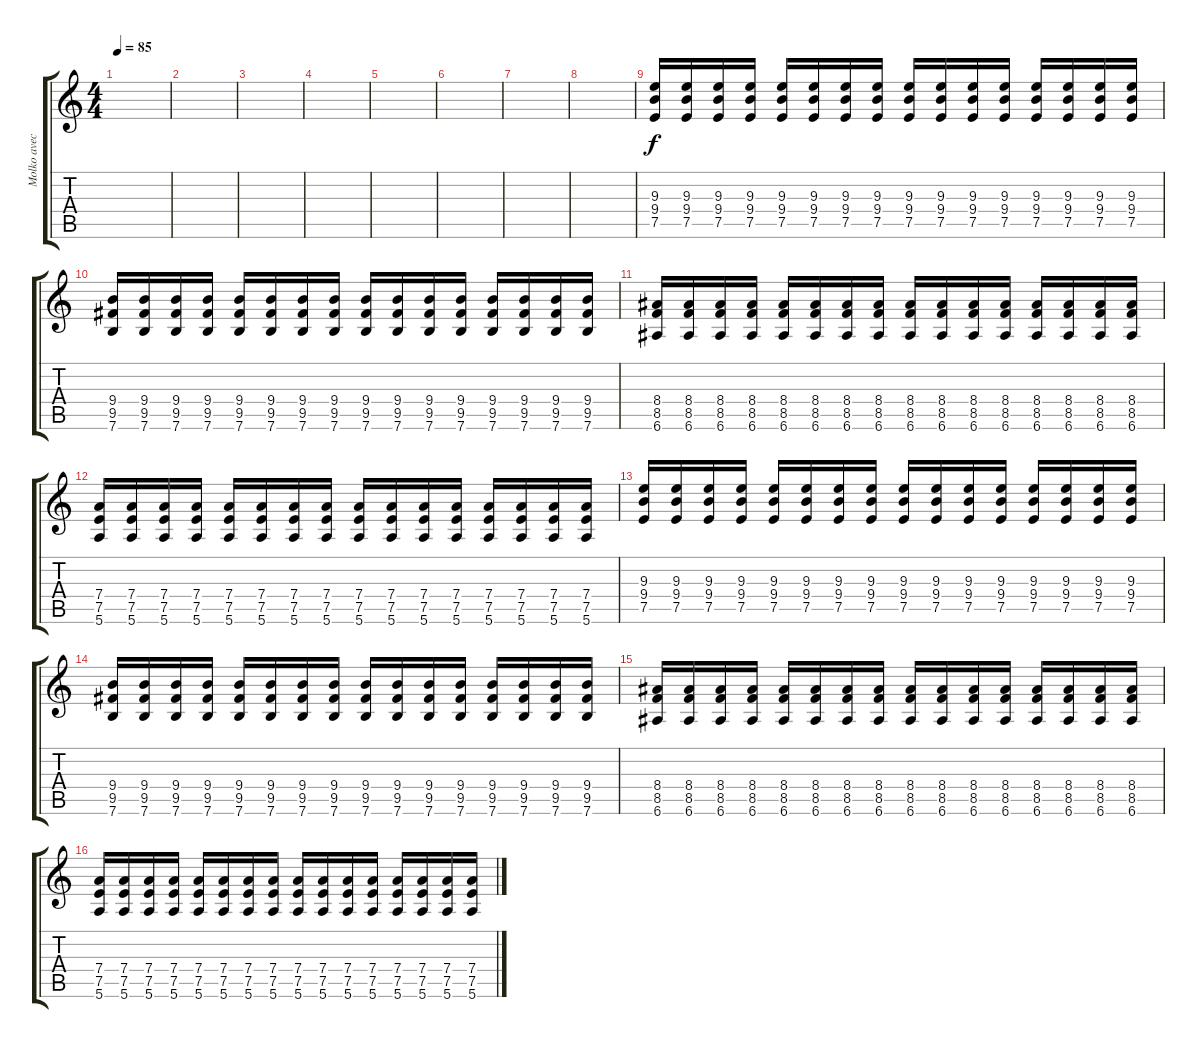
\track ("Molko avec une jaguar" "Molko avec") {instrument distortionguitar}
\staff {score tabs}
\tuning (E4 B3 G3 D3 A2 E2) {hide}
\ts (4 4)
\tempo 85
\clef g2
\ks c
|
|
|
|
|
|
|
|
(9.3 9.4 7.5).16{instrument distortionguitar} (9.3 9.4 7.5).16 (9.3 9.4 7.5).16 (9.3 9.4 7.5).16 (9.3 9.4 7.5).16 (9.3 9.4 7.5).16 (9.3 9.4 7.5).16 (9.3 9.4 7.5).16 (9.3 9.4 7.5).16 (9.3 9.4 7.5).16 (9.3 9.4 7.5).16 (9.3 9.4 7.5).16 (9.3 9.4 7.5).16 (9.3 9.4 7.5).16 (9.3 9.4 7.5).16 (9.3 9.4 7.5).16 |
(9.4 9.5 7.6).16 (9.4 9.5 7.6).16 (9.4 9.5 7.6).16 (9.4 9.5 7.6).16 (9.4 9.5 7.6).16 (9.4 9.5 7.6).16 (9.4 9.5 7.6).16 (9.4 9.5 7.6).16 (9.4 9.5 7.6).16 (9.4 9.5 7.6).16 (9.4 9.5 7.6).16 (9.4 9.5 7.6).16 (9.4 9.5 7.6).16 (9.4 9.5 7.6).16 (9.4 9.5 7.6).16 (9.4 9.5 7.6).16 |
(8.4 8.5 6.6).16 (8.4 8.5 6.6).16 (8.4 8.5 6.6).16 (8.4 8.5 6.6).16 (8.4 8.5 6.6).16 (8.4 8.5 6.6).16 (8.4 8.5 6.6).16 (8.4 8.5 6.6).16 (8.4 8.5 6.6).16 (8.4 8.5 6.6).16 (8.4 8.5 6.6).16 (8.4 8.5 6.6).16 (8.4 8.5 6.6).16 (8.4 8.5 6.6).16 (8.4 8.5 6.6).16 (8.4 8.5 6.6).16 |
(7.4 7.5 5.6).16 (7.4 7.5 5.6).16 (7.4 7.5 5.6).16 (7.4 7.5 5.6).16 (7.4 7.5 5.6).16 (7.4 7.5 5.6).16 (7.4 7.5 5.6).16 (7.4 7.5 5.6).16 (7.4 7.5 5.6).16 (7.4 7.5 5.6).16 (7.4 7.5 5.6).16 (7.4 7.5 5.6).16 (7.4 7.5 5.6).16 (7.4 7.5 5.6).16 (7.4 7.5 5.6).16 (7.4 7.5 5.6).16 |
(9.3 9.4 7.5).16 (9.3 9.4 7.5).16 (9.3 9.4 7.5).16 (9.3 9.4 7.5).16 (9.3 9.4 7.5).16 (9.3 9.4 7.5).16 (9.3 9.4 7.5).16 (9.3 9.4 7.5).16 (9.3 9.4 7.5).16 (9.3 9.4 7.5).16 (9.3 9.4 7.5).16 (9.3 9.4 7.5).16 (9.3 9.4 7.5).16 (9.3 9.4 7.5).16 (9.3 9.4 7.5).16 (9.3 9.4 7.5).16 |
(9.4 9.5 7.6).16 (9.4 9.5 7.6).16 (9.4 9.5 7.6).16 (9.4 9.5 7.6).16 (9.4 9.5 7.6).16 (9.4 9.5 7.6).16 (9.4 9.5 7.6).16 (9.4 9.5 7.6).16 (9.4 9.5 7.6).16 (9.4 9.5 7.6).16 (9.4 9.5 7.6).16 (9.4 9.5 7.6).16 (9.4 9.5 7.6).16 (9.4 9.5 7.6).16 (9.4 9.5 7.6).16 (9.4 9.5 7.6).16 |
(8.4 8.5 6.6).16 (8.4 8.5 6.6).16 (8.4 8.5 6.6).16 (8.4 8.5 6.6).16 (8.4 8.5 6.6).16 (8.4 8.5 6.6).16 (8.4 8.5 6.6).16 (8.4 8.5 6.6).16 (8.4 8.5 6.6).16 (8.4 8.5 6.6).16 (8.4 8.5 6.6).16 (8.4 8.5 6.6).16 (8.4 8.5 6.6).16 (8.4 8.5 6.6).16 (8.4 8.5 6.6).16 (8.4 8.5 6.6).16 |
(7.4 7.5 5.6).16 (7.4 7.5 5.6).16 (7.4 7.5 5.6).16 (7.4 7.5 5.6).16 (7.4 7.5 5.6).16 (7.4 7.5 5.6).16 (7.4 7.5 5.6).16 (7.4 7.5 5.6).16 (7.4 7.5 5.6).16 (7.4 7.5 5.6).16 (7.4 7.5 5.6).16 (7.4 7.5 5.6).16 (7.4 7.5 5.6).16 (7.4 7.5 5.6).16 (7.4 7.5 5.6).16 (7.4 7.5 5.6).16
